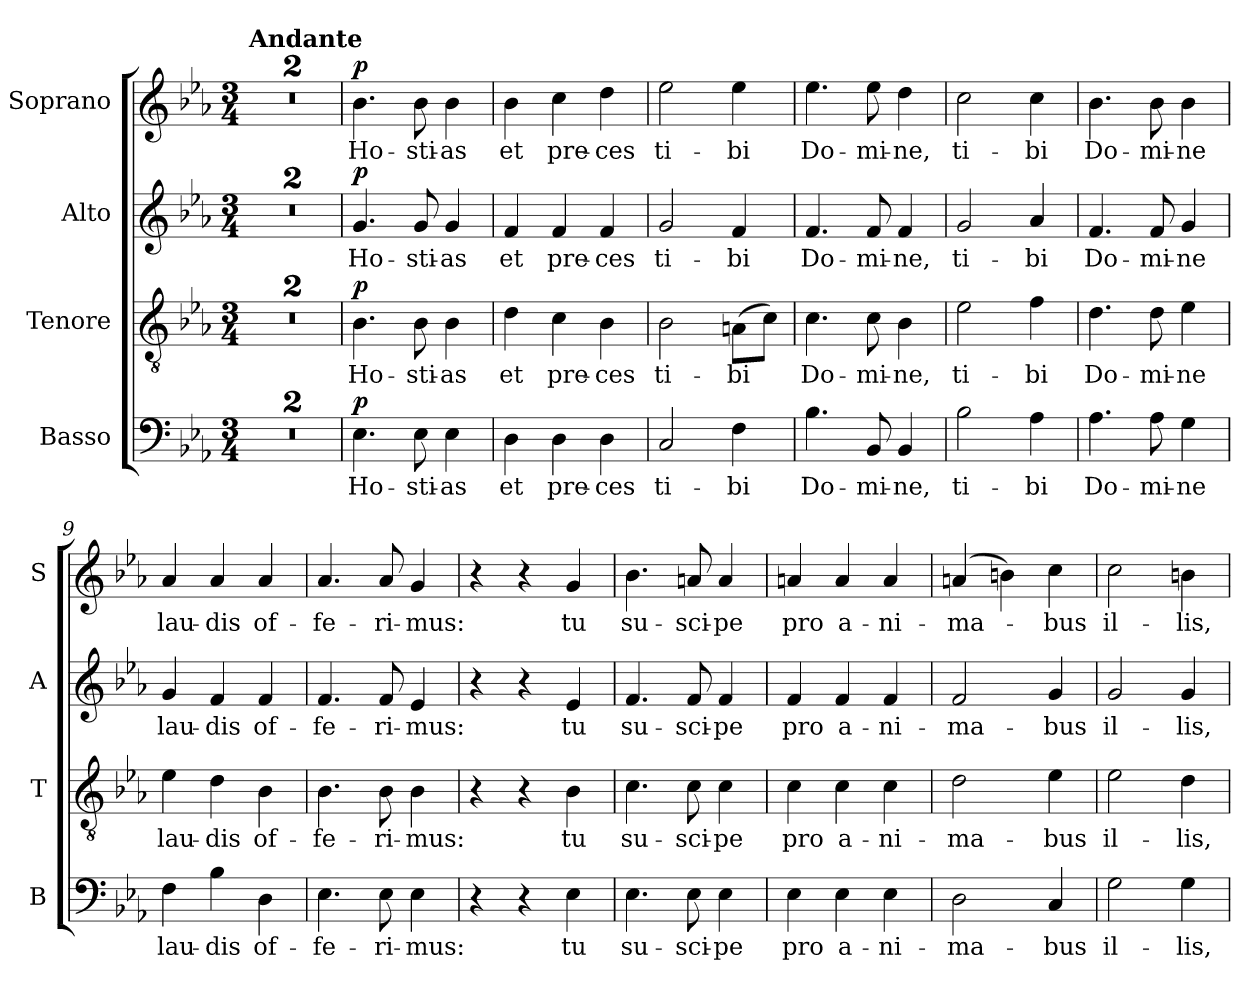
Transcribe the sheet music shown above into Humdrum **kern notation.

**kern	**text	**dynam	**kern	**text	**dynam	**kern	**text	**dynam	**kern	**text	**dynam
*part4	*part4	*part4	*part3	*part3	*part3	*part2	*part2	*part2	*part1	*part1	*part1
*staff4	*staff4	*staff4	*staff3	*staff3	*staff3	*staff2	*staff2	*staff2	*staff1	*staff1	*staff1
*I"Basso	*	*	*I"Tenore	*	*	*I"Alto	*	*	*I"Soprano	*	*
*I'B	*	*	*I'T	*	*	*I'A	*	*	*I'S	*	*
*clefF4	*	*	*clefGv2	*	*	*clefG2	*	*	*clefG2	*	*
*k[b-e-a-]	*	*	*k[b-e-a-]	*	*	*k[b-e-a-]	*	*	*k[b-e-a-]	*	*
*E-:	*	*	*E-:	*	*	*E-:	*	*	*E-:	*	*
*M3/4	*	*	*M3/4	*	*	*M3/4	*	*	*M3/4	*	*
=1	=1	=1	=1	=1	=1	=1	=1	=1	=1	=1	=1
!	!	!	!	!	!	!	!	!	!LO:TX:a:B:t=Andante	!	!
2.r	.	.	2.r	.	.	2.r	.	.	2.r	.	.
=2	=2	=2	=2	=2	=2	=2	=2	=2	=2	=2	=2
2.r	.	.	2.r	.	.	2.r	.	.	2.r	.	.
=3	=3	=3	=3	=3	=3	=3	=3	=3	=3	=3	=3
!	!LO:LY:b	!LO:DY:a	!	!LO:LY:b	!LO:DY:a	!	!LO:LY:b	!LO:DY:a	!	!LO:LY:b	!LO:DY:a
4.E-\	Ho-	p	4.B-\	Ho-	p	4.g/	Ho-	p	4.b-\	Ho-	p
!	!LO:LY:b	!	!	!LO:LY:b	!	!	!LO:LY:b	!	!	!LO:LY:b	!
8E-\	-sti-	.	8B-\	-sti-	.	8g/	-sti-	.	8b-\	-sti-	.
!	!LO:LY:b	!	!	!LO:LY:b	!	!	!LO:LY:b	!	!	!LO:LY:b	!
4E-\	-as	.	4B-\	-as	.	4g/	-as	.	4b-\	-as	.
=4	=4	=4	=4	=4	=4	=4	=4	=4	=4	=4	=4
!	!LO:LY:b	!	!	!LO:LY:b	!	!	!LO:LY:b	!	!	!LO:LY:b	!
4D\	et	.	4d\	et	.	4f/	et	.	4b-\	et	.
!	!LO:LY:b	!	!	!LO:LY:b	!	!	!LO:LY:b	!	!	!LO:LY:b	!
4D\	pre-	.	4c\	pre-	.	4f/	pre-	.	4cc\	pre-	.
!	!LO:LY:b	!	!	!LO:LY:b	!	!	!LO:LY:b	!	!	!LO:LY:b	!
4D\	-ces	.	4B-\	-ces	.	4f/	-ces	.	4dd\	-ces	.
=5	=5	=5	=5	=5	=5	=5	=5	=5	=5	=5	=5
!	!LO:LY:b	!	!	!LO:LY:b	!	!	!LO:LY:b	!	!	!LO:LY:b	!
2C/	ti-	.	2B-\	ti-	.	2g/	ti-	.	2ee-\	ti-	.
!	!LO:LY:b	!	!	!LO:LY:b	!	!	!LO:LY:b	!	!	!LO:LY:b	!
4F\	-bi	.	(>8An\L	-bi	.	4f/	-bi	.	4ee-\	-bi	.
.	.	.	8c\J)	.	.	.	.	.	.	.	.
=6	=6	=6	=6	=6	=6	=6	=6	=6	=6	=6	=6
!	!LO:LY:b	!	!	!LO:LY:b	!	!	!LO:LY:b	!	!	!LO:LY:b	!
4.B-\	Do-	.	4.c\	Do-	.	4.f/	Do-	.	4.ee-\	Do-	.
!	!LO:LY:b	!	!	!LO:LY:b	!	!	!LO:LY:b	!	!	!LO:LY:b	!
8BB-/	-mi-	.	8c\	-mi-	.	8f/	-mi-	.	8ee-\	-mi-	.
!	!LO:LY:b	!	!	!LO:LY:b	!	!	!LO:LY:b	!	!	!LO:LY:b	!
4BB-/	-ne,	.	4B-\	-ne,	.	4f/	-ne,	.	4dd\	-ne,	.
=7	=7	=7	=7	=7	=7	=7	=7	=7	=7	=7	=7
!	!LO:LY:b	!	!	!LO:LY:b	!	!	!LO:LY:b	!	!	!LO:LY:b	!
2B-\	ti-	.	2e-\	ti-	.	2g/	ti-	.	2cc\	ti-	.
!	!LO:LY:b	!	!	!LO:LY:b	!	!	!LO:LY:b	!	!	!LO:LY:b	!
4A-\	-bi	.	4f\	-bi	.	4a-/	-bi	.	4cc\	-bi	.
=8	=8	=8	=8	=8	=8	=8	=8	=8	=8	=8	=8
!	!LO:LY:b	!	!	!LO:LY:b	!	!	!LO:LY:b	!	!	!LO:LY:b	!
4.A-\	Do-	.	4.d\	Do-	.	4.f/	Do-	.	4.b-\	Do-	.
!	!LO:LY:b	!	!	!LO:LY:b	!	!	!LO:LY:b	!	!	!LO:LY:b	!
8A-\	-mi-	.	8d\	-mi-	.	8f/	-mi-	.	8b-\	-mi-	.
!	!LO:LY:b	!	!	!LO:LY:b	!	!	!LO:LY:b	!	!	!LO:LY:b	!
4G\	-ne	.	4e-\	-ne	.	4g/	-ne	.	4b-\	-ne	.
!!LO:LB:g=z
=9	=9	=9	=9	=9	=9	=9	=9	=9	=9	=9	=9
!	!LO:LY:b	!	!	!LO:LY:b	!	!	!LO:LY:b	!	!	!LO:LY:b	!
4F\	lau-	.	4e-\	lau-	.	4g/	lau-	.	4a-/	lau-	.
!	!LO:LY:b	!	!	!LO:LY:b	!	!	!LO:LY:b	!	!	!LO:LY:b	!
4B-\	-dis	.	4d\	-dis	.	4f/	-dis	.	4a-/	-dis	.
!	!LO:LY:b	!	!	!LO:LY:b	!	!	!LO:LY:b	!	!	!LO:LY:b	!
4D\	of-	.	4B-\	of-	.	4f/	of-	.	4a-/	of-	.
=10	=10	=10	=10	=10	=10	=10	=10	=10	=10	=10	=10
!	!LO:LY:b	!	!	!LO:LY:b	!	!	!LO:LY:b	!	!	!LO:LY:b	!
4.E-\	-fe-	.	4.B-\	-fe-	.	4.f/	-fe-	.	4.a-/	-fe-	.
!	!LO:LY:b	!	!	!LO:LY:b	!	!	!LO:LY:b	!	!	!LO:LY:b	!
8E-\	-ri-	.	8B-\	-ri-	.	8f/	-ri-	.	8a-/	-ri-	.
!	!LO:LY:b	!	!	!LO:LY:b	!	!	!LO:LY:b	!	!	!LO:LY:b	!
4E-\	-mus:	.	4B-\	-mus:	.	4e-/	-mus:	.	4g/	-mus:	.
=11	=11	=11	=11	=11	=11	=11	=11	=11	=11	=11	=11
4r	.	.	4r	.	.	4r	.	.	4r	.	.
4r	.	.	4r	.	.	4r	.	.	4r	.	.
!	!LO:LY:b	!	!	!LO:LY:b	!	!	!LO:LY:b	!	!	!LO:LY:b	!
4E-\	tu	.	4B-\	tu	.	4e-/	tu	.	4g/	tu	.
=12	=12	=12	=12	=12	=12	=12	=12	=12	=12	=12	=12
!	!LO:LY:b	!	!	!LO:LY:b	!	!	!LO:LY:b	!	!	!LO:LY:b	!
4.E-\	su-	.	4.c\	su-	.	4.f/	su-	.	4.b-\	su-	.
!	!LO:LY:b	!	!	!LO:LY:b	!	!	!LO:LY:b	!	!	!LO:LY:b	!
8E-\	-sci-	.	8c\	-sci-	.	8f/	-sci-	.	8an/	-sci-	.
!	!LO:LY:b	!	!	!LO:LY:b	!	!	!LO:LY:b	!	!	!LO:LY:b	!
4E-\	-pe	.	4c\	-pe	.	4f/	-pe	.	4a/	-pe	.
=13	=13	=13	=13	=13	=13	=13	=13	=13	=13	=13	=13
!	!LO:LY:b	!	!	!LO:LY:b	!	!	!LO:LY:b	!	!	!LO:LY:b	!
4E-\	pro	.	4c\	pro	.	4f/	pro	.	4an/	pro	.
!	!LO:LY:b	!	!	!LO:LY:b	!	!	!LO:LY:b	!	!	!LO:LY:b	!
4E-\	a-	.	4c\	a-	.	4f/	a-	.	4a/	a-	.
!	!LO:LY:b	!	!	!LO:LY:b	!	!	!LO:LY:b	!	!	!LO:LY:b	!
4E-\	-ni-	.	4c\	-ni-	.	4f/	-ni-	.	4a/	-ni-	.
=14	=14	=14	=14	=14	=14	=14	=14	=14	=14	=14	=14
!	!LO:LY:b	!	!	!LO:LY:b	!	!	!LO:LY:b	!	!	!LO:LY:b	!
2D\	-ma-	.	2d\	-ma-	.	2f/	-ma-	.	(>4an/	-ma-	.
.	.	.	.	.	.	.	.	.	4bn\)	.	.
!	!LO:LY:b	!	!	!LO:LY:b	!	!	!LO:LY:b	!	!	!LO:LY:b	!
4C/	-bus	.	4e-\	-bus	.	4g/	-bus	.	4cc\	-bus	.
=15	=15	=15	=15	=15	=15	=15	=15	=15	=15	=15	=15
!	!LO:LY:b	!	!	!LO:LY:b	!	!	!LO:LY:b	!	!	!LO:LY:b	!
2G\	il-	.	2e-\	il-	.	2g/	il-	.	2cc\	il-	.
!	!LO:LY:b	!	!	!LO:LY:b	!	!	!LO:LY:b	!	!	!LO:LY:b	!
4G\	-lis,	.	4d\	-lis,	.	4g/	-lis,	.	4bn\	-lis,	.
=	=	=	=	=	=	=	=	=	=	=	=
*-	*-	*-	*-	*-	*-	*-	*-	*-	*-	*-	*-
